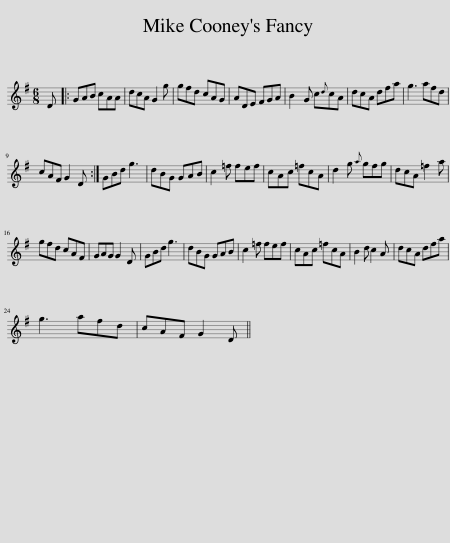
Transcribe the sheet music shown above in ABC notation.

X:1
L:1/8
M:6/8
I:linebreak $
K:G
V:1 treble
V:1
 D |: GAB cAA | dcA G2 g | gfd cAG | ADE FGA | %5
 B2 G c{d}cA | dcA dfa | g3 afd |$ cAF G2 D :| GBd g3 | %10
 dBG GAB | c2 =f fef | cAc =fcA | d2 g{a} gfg | dcA =f2 a |$ %15
 gfd cAF | GAG G2 D | GBd g3 | dBG GAB | c2 =f fef | %20
 cAc =fcA | B2 d c2 A | dcA dfa |$ g3 afd | cAF G2 D || %25
